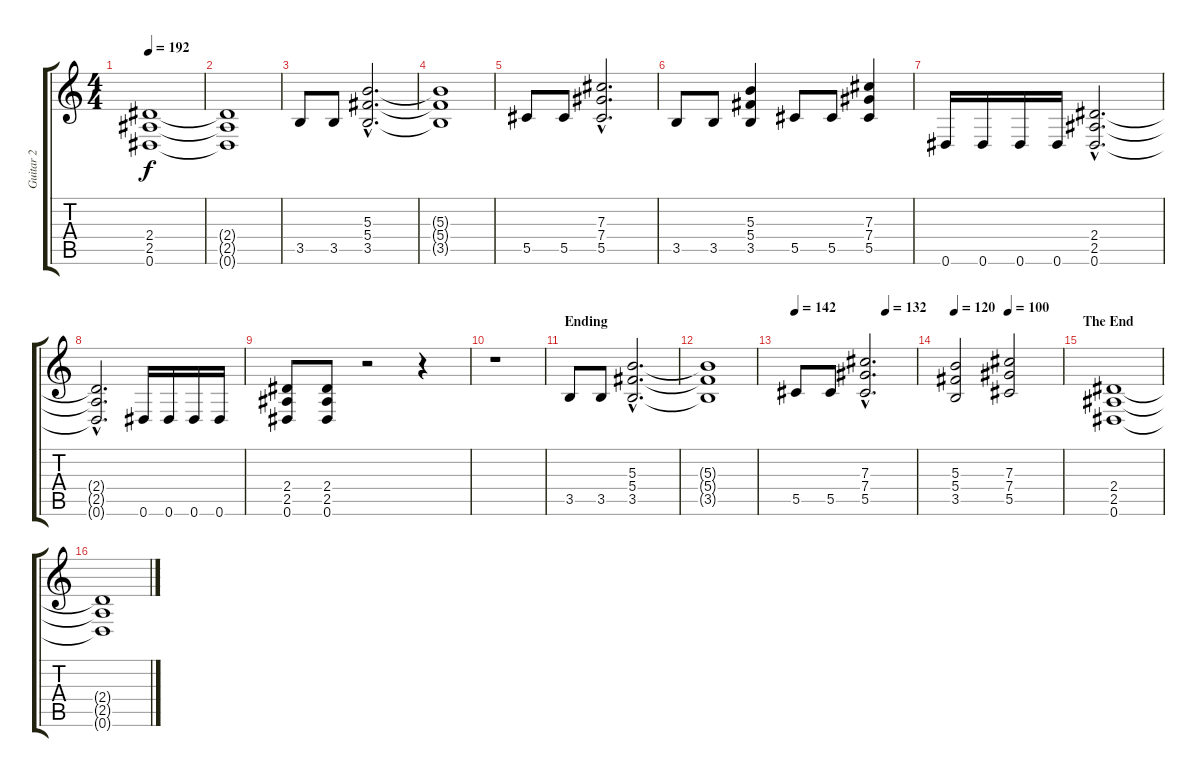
\track ("Guitar 2" "Guitar 2") {instrument distortionguitar}
\staff {score tabs}
\tuning (Eb4 Bb3 Gb3 Db3 Ab2 Eb2) {hide}
\ts (4 4)
\tempo 192
\clef g2
\ks c
(2.4{t} 2.5{t} 0.6{t}).1{dy f} |
(2.4{t} 2.5{t} 0.6{t}).1 |
3.5.8 3.5.8 (5.3{hac} 5.4{hac} 3.5{hac}).2{d} |
(5.3{t} 5.4{t} 3.5{t}).1 |
5.5.8 5.5.8 (7.3{hac} 7.4{hac} 5.5{hac}).2{d} |
3.5.8 3.5.8 (5.3 5.4 3.5).4 5.5.8 5.5.8 (7.3 7.4 5.5).4 |
0.6.16 0.6.16 0.6.16 0.6.16 (2.4{hac} 2.5{hac} 0.6{hac}).2{d} |
(2.4{hac t} 2.5{hac t} 0.6{hac t}).2{d} 0.6.16 0.6.16 0.6.16 0.6.16 |
(2.4 2.5 0.6).8 (2.4 2.5 0.6).8 r.2 r.4 |
r.1 |
\section ("" "Ending")
3.5.8 3.5.8 (5.3{hac} 5.4{hac} 3.5{hac}).2{d} |
(5.3{t} 5.4{t} 3.5{t}).1 |
\tempo 142
\tempo (132 0.75)
5.5.8 5.5.8 (7.3{hac} 7.4{hac} 5.5{hac}).2{d} |
\tempo 120
\tempo (100 0.5)
(5.3 5.4 3.5).2 (7.3 7.4 5.5).2 |
\section ("" "The End")
(2.4 2.5 0.6).1 |
(2.4{t} 2.5{t} 0.6{t}).1
